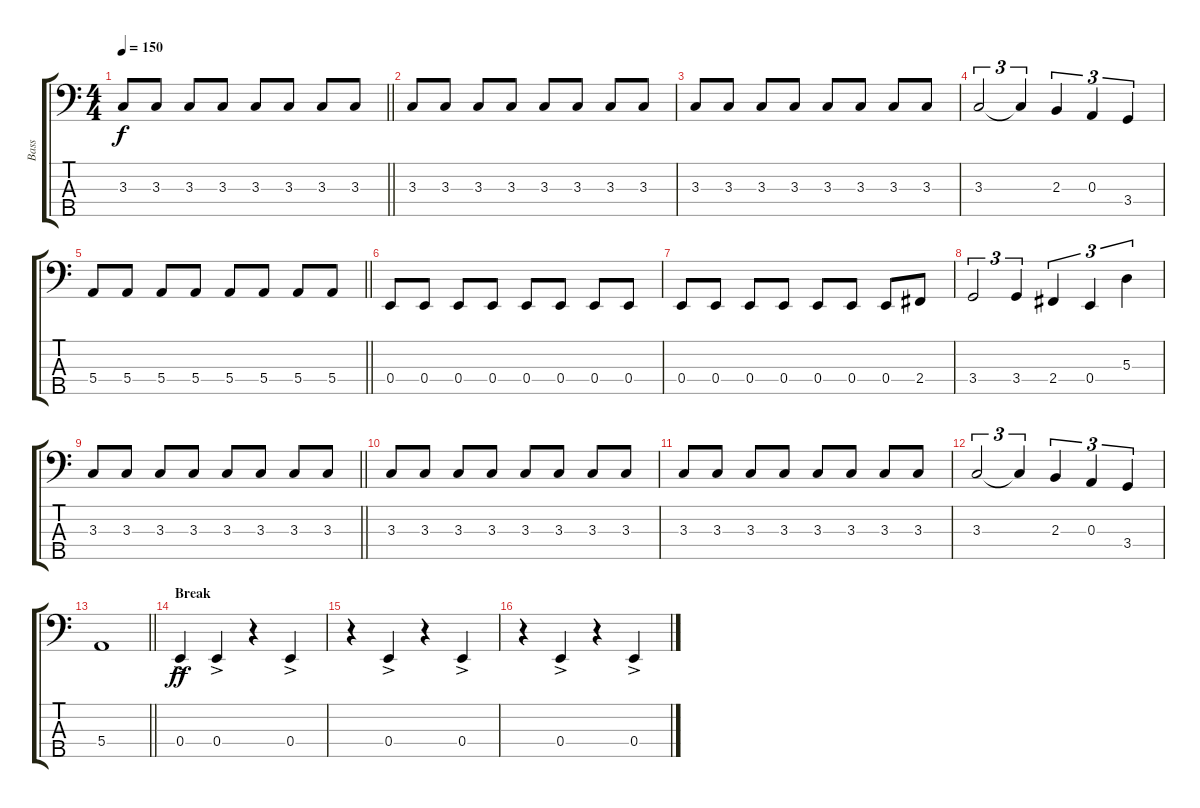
\track ("Bass" "Bass") {instrument electricbassfinger}
\staff {score tabs}
\tuning (G2 D2 A1 E1 B0) {hide}
\ts (4 4)
\tempo 150
\clef f4
\barLineRight lightlight
\ks c
3.3.8{dy f} 3.3.8 3.3.8 3.3.8 3.3.8 3.3.8 3.3.8 3.3.8 |
\section ("" "")
3.3.8 3.3.8 3.3.8 3.3.8 3.3.8 3.3.8 3.3.8 3.3.8 |
3.3.8 3.3.8 3.3.8 3.3.8 3.3.8 3.3.8 3.3.8 3.3.8 |
3.3.2{tu (3 2)} 3.3{t}.4{tu (3 2)} 2.3.4{tu (3 2)} 0.3.4{tu (3 2)} 3.4.4{tu (3 2)} |
\barLineRight lightlight
5.4.8 5.4.8 5.4.8 5.4.8 5.4.8 5.4.8 5.4.8 5.4.8 |
\section ("" "")
0.4.8 0.4.8 0.4.8 0.4.8 0.4.8 0.4.8 0.4.8 0.4.8 |
0.4.8 0.4.8 0.4.8 0.4.8 0.4.8 0.4.8 0.4.8 2.4.8 |
3.4.2{tu (3 2)} 3.4.4{tu (3 2)} 2.4.4{tu (3 2)} 0.4.4{tu (3 2)} 5.3.4{tu (3 2)} |
\barLineRight lightlight
3.3.8 3.3.8 3.3.8 3.3.8 3.3.8 3.3.8 3.3.8 3.3.8 |
\section ("" "")
3.3.8 3.3.8 3.3.8 3.3.8 3.3.8 3.3.8 3.3.8 3.3.8 |
3.3.8 3.3.8 3.3.8 3.3.8 3.3.8 3.3.8 3.3.8 3.3.8 |
3.3.2{tu (3 2)} 3.3{t}.4{tu (3 2)} 2.3.4{tu (3 2)} 0.3.4{tu (3 2)} 3.4.4{tu (3 2)} |
\barLineRight lightlight
5.4.1 |
\section ("" "Break")
0.4{ac}.4{dy ff} 0.4{ac}.4 r.4 0.4{ac}.4 |
r.4 0.4{ac}.4 r.4 0.4{ac}.4 |
r.4 0.4{ac}.4 r.4 0.4{ac}.4
